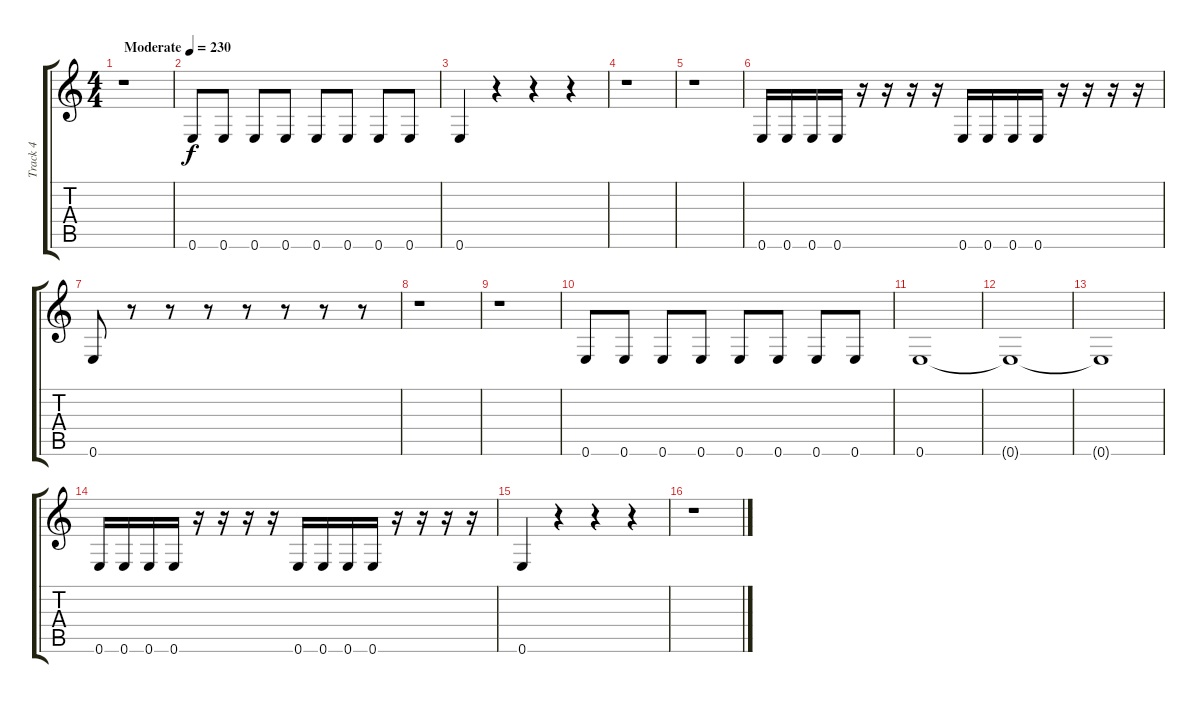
\track ("Track 4" "Track 4") {instrument electricbasspick}
\staff {score tabs}
\tuning (E4 B3 G3 D3 A2 E2) {hide}
\ts (4 4)
\tempo (230 "Moderate")
\clef g2
\ks c
r.1{dy f instrument electricbasspick} |
0.6.8 0.6.8 0.6.8 0.6.8 0.6.8 0.6.8 0.6.8 0.6.8 |
0.6.4 r.4 r.4 r.4 |
r.1 |
r.1 |
0.6.16 0.6.16 0.6.16 0.6.16 r.16 r.16 r.16 r.16 0.6.16 0.6.16 0.6.16 0.6.16 r.16 r.16 r.16 r.16 |
0.6.8 r.8 r.8 r.8 r.8 r.8 r.8 r.8 |
r.1 |
r.1 |
0.6.8 0.6.8 0.6.8 0.6.8 0.6.8 0.6.8 0.6.8 0.6.8 |
0.6.1 |
0.6{t}.1 |
0.6{t}.1 |
0.6.16 0.6.16 0.6.16 0.6.16 r.16 r.16 r.16 r.16 0.6.16 0.6.16 0.6.16 0.6.16 r.16 r.16 r.16 r.16 |
0.6.4 r.4 r.4 r.4 |
r.1
